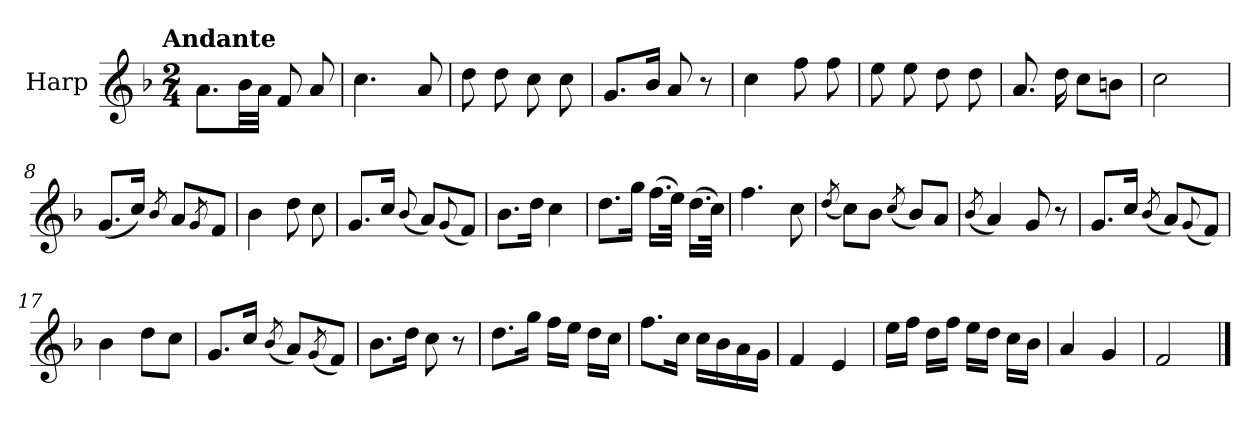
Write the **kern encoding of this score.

**kern
*part1
*staff1
*I"Harp
*I'Hrp.
*clefG2
*k[b-]
!!LO:TX:omd:t=Andante
*M2/4
*MM92
=
8.a\L
32b-\LL
32a\JJJ
8f/
8a/
=1
4.cc\
8a/
=2
8dd\
8dd\
8cc\
8cc\
=3
8.g/L
16b-/Jk
8a/
8r
=4
4cc\
8ff\
8ff\
=5
8ee\
8ee\
8dd\
8dd\
=6
8.a/
16dd\
8cc\L
8bn\J
=7
2cc\
!!LO:LB:g=z
=8
(<8.g/L
16cc/Jk)
8qb-/
8a/L
8qg/
8f/J
=9
4b-\
8dd\
8cc\
=10
8.g/L
16cc/Jk
(<8qqb-/
8a/L)
(<8qqg/
8f/J)
=11
8.b-\L
16dd\Jk
4cc\
=12
8.dd\L
16gg\Jk
(>16.ff\LL
32ee\JJk)
(>16.dd\LL
32cc\JJk)
=13
4.ff\
8cc\
=14
(<8qdd/
8cc\L)
8b-\J
(<8qcc/
8b-/L)
8a/J
=15
(<8qb-/
4a/)
8g/
8r
!!LO:LB:g=z
=16
8.g/L
16cc/Jk
(<8qb-/
8a/L)
(<8qqg/
8f/J)
=17
4b-\
8dd\L
8cc\J
=18
8.g/L
16cc/Jk
(<8qb-/
8a/L)
(<8qg/
8f/J)
=19
8.b-\L
16dd\Jk
8cc\
8r
=20
8.dd\L
16gg\Jk
16ff\LL
16ee\JJ
16dd\LL
16cc\JJ
=21
8.ff\L
16cc\Jk
16cc\LL
16b-\
16a\
16g\JJ
=22
4f/
4e/
!!LO:LB:g=z
=23
16ee\LL
16ff\JJ
16dd\LL
16ff\JJ
16ee\LL
16dd\JJ
16cc\LL
16b-\JJ
=24
4a/
4g/
=25
2f/
==
*-
